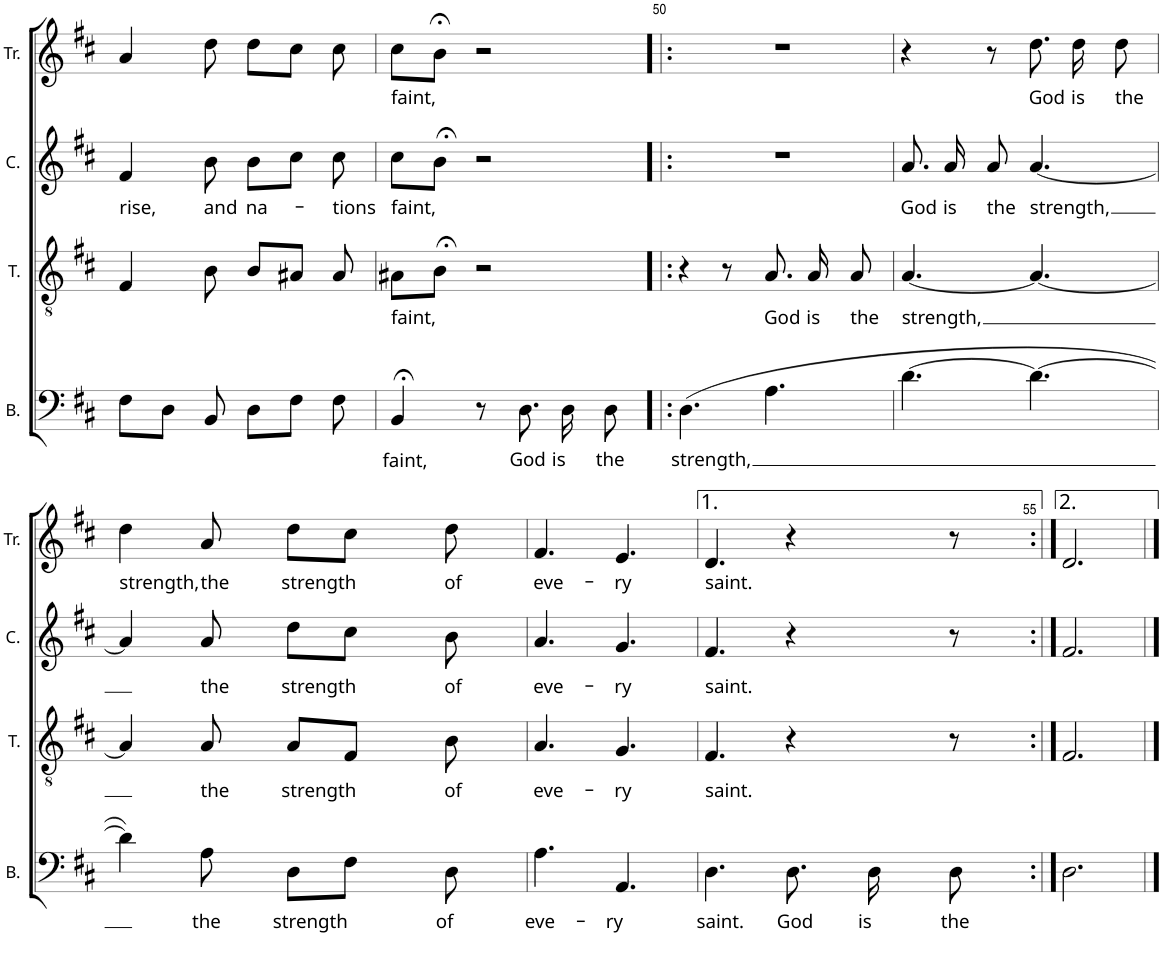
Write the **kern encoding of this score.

**kern	**text	**kern	**text	**kern	**text	**kern	**text
*part4	*part4	*part3	*part3	*part2	*part2	*part1	*part1
*staff4	*staff4	*staff3	*staff3	*staff2	*staff2	*staff1	*staff1
*I"B.	*	*I"T.	*	*I"C.	*	*I"Tr.	*
*I'B.	*	*I'T.	*	*I'C.	*	*I'Tr.	*
!!LO:PB:g=z
*clefF4	*	*clefGv2	*	*clefG2	*	*clefG2	*
*k[f#c#]	*	*k[f#c#]	*	*k[f#c#]	*	*k[f#c#]	*
*M6/8	*	*M6/8	*	*M6/8	*	*M6/8	*
=48	=48	=48	=48	=48	=48	=48	=48
!	!	!	!	!	!LO:LY:b	!	!
8F#\L	.	4F#/	.	4f#/	rise,	4a/	.
8D\J	.	.	.	.	.	.	.
!	!	!	!	!	!LO:LY:b	!	!
8BB/	.	8B\	.	8b\	and	8dd\	.
!	!	!	!	!	!LO:LY:b	!	!
8D\L	.	8B/L	.	8b\L	na-	8dd\L	.
8F#\J	.	8A#X/J	.	8cc#\J	.	8cc#\J	.
!	!	!	!	!	!LO:LY:b	!	!
8F#\	.	8A#/	.	8cc#\	-tions	8cc#\	.
=49	=49	=49	=49	=49	=49	=49	=49
!	!LO:LY:b	!	!LO:LY:b	!	!LO:LY:b	!	!LO:LY:b
4BB;</	faint,	8A#X\L	faint,	8cc#\L	faint,	8cc#\L	faint,
.	.	8B;<\J	.	8b;<\J	.	8b;<\J	.
8r	.	2r	.	2r	.	2r	.
!	!LO:LY:b	!	!	!	!	!	!
8.D\	God	.	.	.	.	.	.
!	!LO:LY:b	!	!	!	!	!	!
16D\	is	.	.	.	.	.	.
!	!LO:LY:b	!	!	!	!	!	!
8D\	the	.	.	.	.	.	.
=50!|:	=50!|:	=50!|:	=50!|:	=50!|:	=50!|:	=50!|:	=50!|:
!	!LO:LY:b	!	!	!	!	!	!
(4.D\	strength,	4r	.	2.r	.	2.r	.
.	.	8r	.	.	.	.	.
!	!	!	!LO:LY:b	!	!	!	!
4.A\	.	8.A/	God	.	.	.	.
!	!	!	!LO:LY:b	!	!	!	!
.	.	16A/	is	.	.	.	.
!	!	!	!LO:LY:b	!	!	!	!
.	.	8A/	the	.	.	.	.
=51	=51	=51	=51	=51	=51	=51	=51
!	!	!	!LO:LY:b	!	!LO:LY:b	!	!
[4.d\	.	[4.A/	strength,	8.a/	God	4r	.
!	!	!	!	!	!LO:LY:b	!	!
.	.	.	.	16a/	is	.	.
!	!	!	!	!	!LO:LY:b	!	!
.	.	.	.	8a/	the	8r	.
!	!	!	!	!	!LO:LY:b	!	!LO:LY:b
4.d\_	.	4.A/_	.	[4.a/	strength,	8.dd\	God
!	!	!	!	!	!	!	!LO:LY:b
.	.	.	.	.	.	16dd\	is
!	!	!	!	!	!	!	!LO:LY:b
.	.	.	.	.	.	8dd\	the
!!LO:LB:g=z
=52	=52	=52	=52	=52	=52	=52	=52
!	!	!	!	!	!	!	!LO:LY:b
4d\])	.	4A/]	.	4a/]	.	4dd\	strength,
!	!LO:LY:b	!	!LO:LY:b	!	!LO:LY:b	!	!LO:LY:b
8A\	the	8A/	the	8a/	the	8a/	the
!	!LO:LY:b	!	!LO:LY:b	!	!LO:LY:b	!	!LO:LY:b
8D\L	strength	8A/L	strength	8dd\L	strength	8dd\L	strength
8F#\J	.	8F#/J	.	8cc#\J	.	8cc#\J	.
!	!LO:LY:b	!	!LO:LY:b	!	!LO:LY:b	!	!LO:LY:b
8D\	of	8B\	of	8b\	of	8dd\	of
=53	=53	=53	=53	=53	=53	=53	=53
!	!LO:LY:b	!	!LO:LY:b	!	!LO:LY:b	!	!LO:LY:b
4.A\	eve-	4.A/	eve-	4.a/	eve-	4.f#/	eve-
!	!LO:LY:b	!	!LO:LY:b	!	!LO:LY:b	!	!LO:LY:b
4.AA/	-ry	4.G/	-ry	4.g/	-ry	4.e/	-ry
=54	=54	=54	=54	=54	=54	=54	=54
!	!LO:LY:b	!	!LO:LY:b	!	!LO:LY:b	!	!LO:LY:b
4.D\	saint.	4.F#/	saint.	4.f#/	saint.	4.d/	saint.
!	!LO:LY:b	!	!	!	!	!	!
8.D\	God	4r	.	4r	.	4r	.
!	!LO:LY:b	!	!	!	!	!	!
16D\	is	.	.	.	.	.	.
!	!LO:LY:b	!	!	!	!	!	!
8D\	the	8r	.	8r	.	8r	.
=55:|!	=55:|!	=55:|!	=55:|!	=55:|!	=55:|!	=55:|!	=55:|!
2.D\	.	2.F#/	.	2.f#/	.	2.d/	.
==	==	==	==	==	==	==	==
*-	*-	*-	*-	*-	*-	*-	*-
